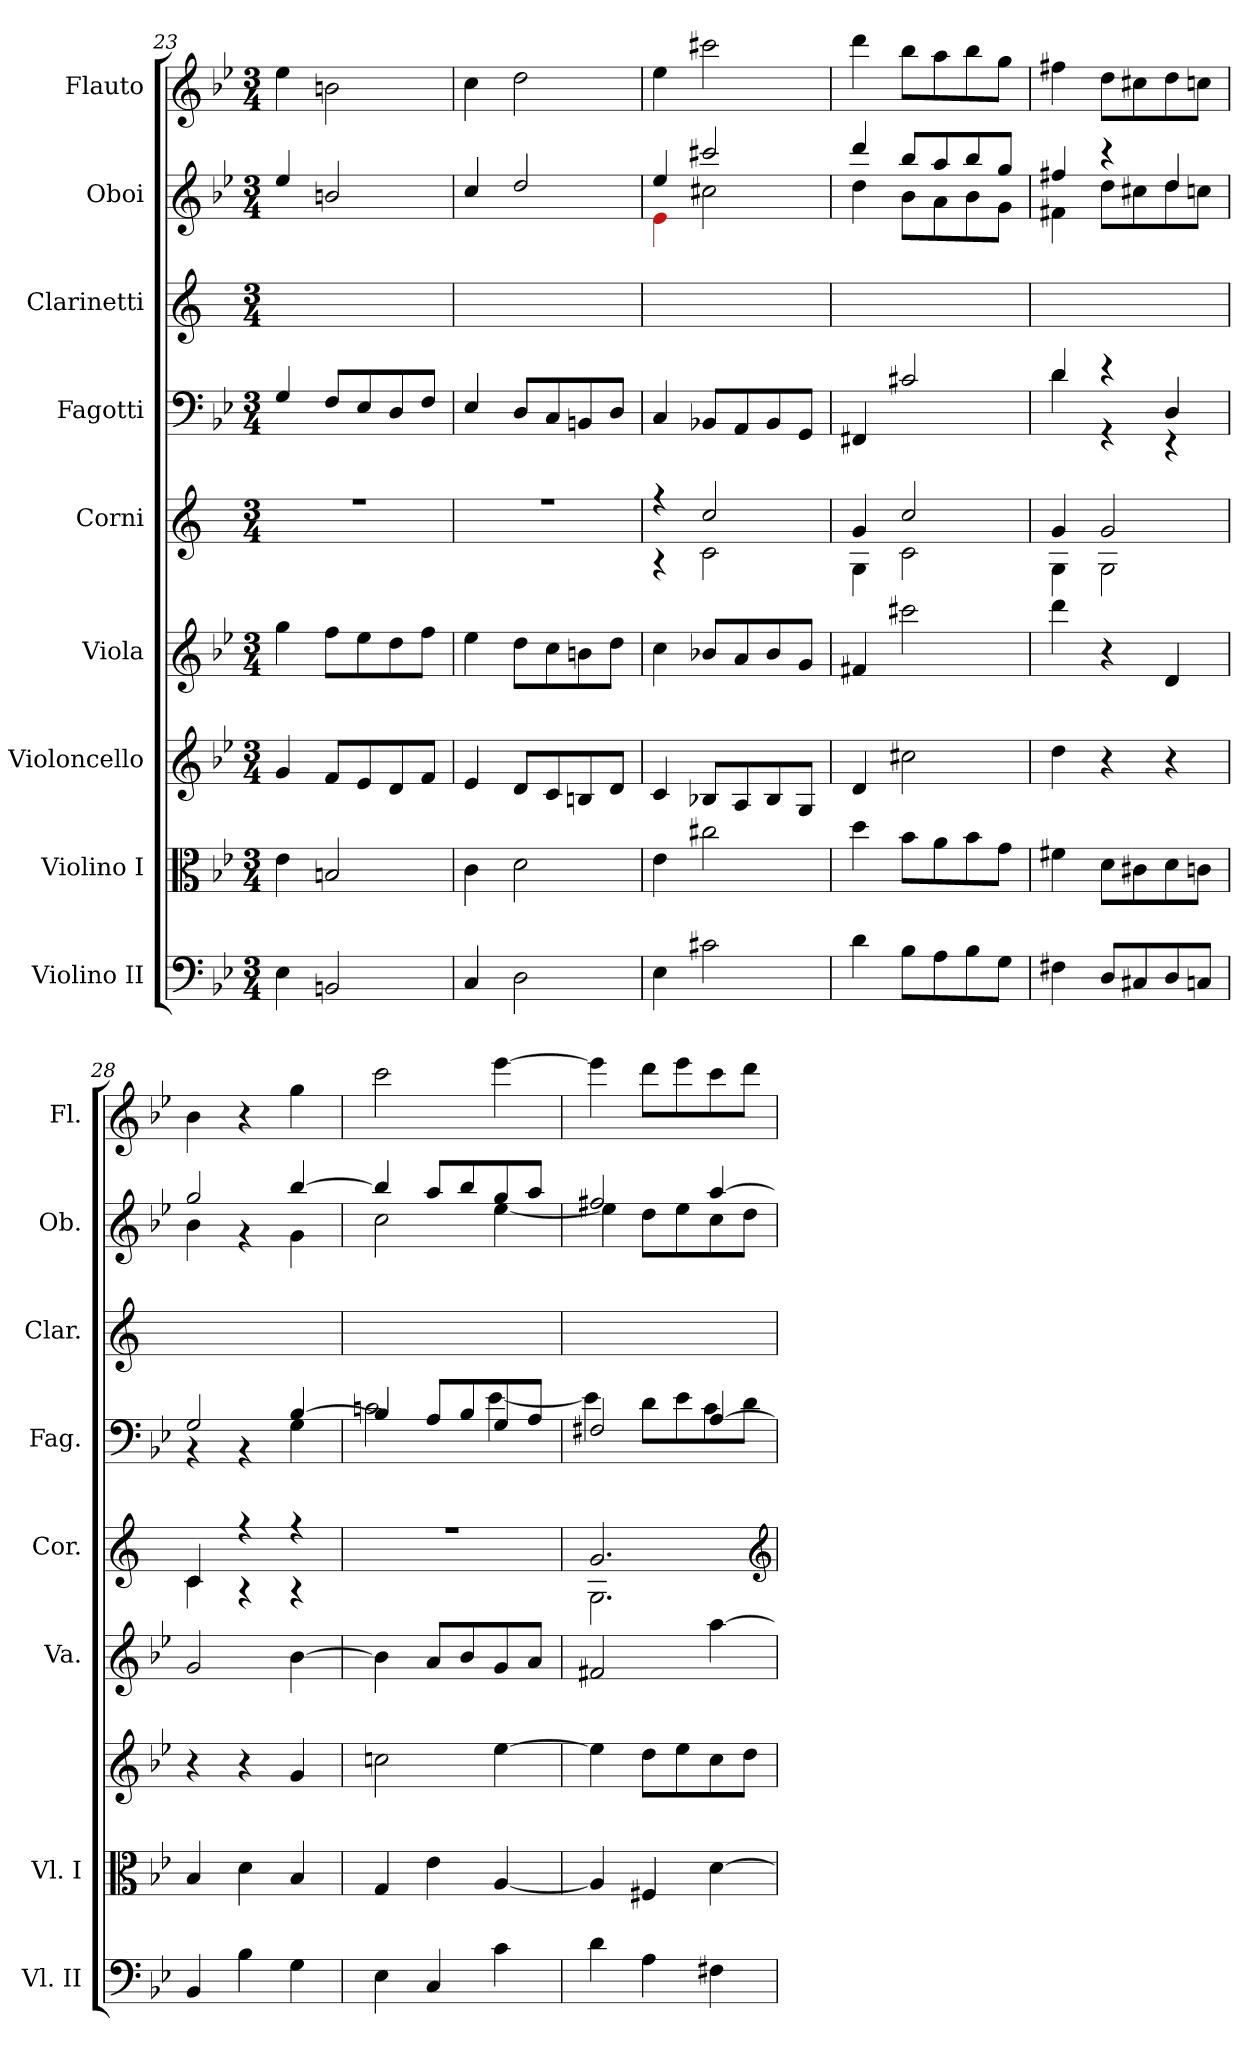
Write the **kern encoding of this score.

**kern	**kern	**kern	**kern	**kern	**kern	**kern	**kern	**kern
*part9	*part8	*part7	*part6	*part5	*part4	*part3	*part2	*part1
*staff9	*staff8	*staff7	*staff6	*staff5	*staff4	*staff3	*staff2	*staff1
*I"Violino II	*I"Violino I	*I"Violoncello	*I"Viola	*I"Corni	*I"Fagotti	*I"Clarinetti	*I"Oboi	*I"Flauto
*I'Vl. II	*I'Vl. I	*	*I'Va.	*I'Cor.	*I'Fag.	*I'Clar.	*I'Ob.	*I'Fl.
*clefF4	*clefC3	*clefG2	*clefG2	*clefG2	*clefF4	*clefG2	*clefG2	*clefG2
*	*	*	*	*ITrd3c5	*	*ITrd1c2	*	*
*k[b-e-]	*k[b-e-]	*k[b-e-]	*k[b-e-]	*k[f#]	*k[b-e-]	*k[b-e-]	*k[b-e-]	*k[b-e-]
*g:	*g:	*g:	*g:	*	*g:	*	*g:	*g:
*M3/4	*M3/4	*M3/4	*M3/4	*M3/4	*M3/4	*M3/4	*M3/4	*M3/4
=23	=23	=23	=23	=23	=23	=23	=23	=23
*	*	*	*	*^	*^	*	*^	*
4E-	4e-	4g	4gg	2.r	2.ryy	4G	2.ryy	2.ryy	4ee-	2.ryy	4ee-
2BBn	2Bn	8fL	8ffL	.	.	8FL	.	.	2bn	.	2bn
.	.	8e-	8ee-	.	.	8E-	.	.	.	.	.
.	.	8d	8dd	.	.	8D	.	.	.	.	.
.	.	8fJ	8ffJ	.	.	8FJ	.	.	.	.	.
=24	=24	=24	=24	=24	=24	=24	=24	=24	=24	=24	=24
4C	4c	4e-	4ee-	2.r	2.ryy	4E-	2.ryy	2.ryy	4cc	2.ryy	4cc
2D	2d	8dL	8ddL	.	.	8DL	.	.	2dd	.	2dd
.	.	8c	8cc	.	.	8C	.	.	.	.	.
.	.	8Bn	8bn	.	.	8BBn	.	.	.	.	.
.	.	8dJ	8ddJ	.	.	8DJ	.	.	.	.	.
=25	=25	=25	=25	=25	=25	=25	=25	=25	=25	=25	=25
4E-	4e-	4c	4cc	4r	4r	4C	2.ryy	2.ryy	4ee-	4Re	4ee-
2c#X	2cc#X	8B-XL	8b-XL	2g	2G	8BB-XL	.	.	2ccc#X	2cc#X	2ccc#X
.	.	8A	8a	.	.	8AA	.	.	.	.	.
.	.	8B-	8b-	.	.	8BB-	.	.	.	.	.
.	.	8GJ	8gJ	.	.	8GGJ	.	.	.	.	.
=26	=26	=26	=26	=26	=26	=26	=26	=26	=26	=26	=26
4d	4dd	4d	4f#X	4d	4D	4FF#X	2.ryy	2.ryy	4ddd	4dd	4ddd
8B-L	8b-L	2cc#X	2ccc#X	2g	2G	2c#X	.	.	8bb-L	8b-L	8bb-L
8A	8a	.	.	.	.	.	.	.	8aa	8a	8aa
8B-	8b-	.	.	.	.	.	.	.	8bb-	8b-	8bb-
8GJ	8gJ	.	.	.	.	.	.	.	8ggJ	8gJ	8ggJ
=27	=27	=27	=27	=27	=27	=27	=27	=27	=27	=27	=27
4F#X	4f#X	4dd	4ddd	4d	4D	4d	4d	2.ryy	4ff#X	4f#X	4ff#X
8DL	8dL	4r	4r	2d	2D	4rd	4rGG	.	4rccc	8ddL	8ddL
8C#X	8c#X	.	.	.	.	.	.	.	.	8cc#X	8cc#X
8D	8d	4r	4d	.	.	4D	4rEE	.	4dd	8dd	8dd
8CnJ	8cnJ	.	.	.	.	.	.	.	.	8ccnJ	8ccnJ
=28	=28	=28	=28	=28	=28	=28	=28	=28	=28	=28	=28
4BB-	4B-	4r	2g	4G	4G	2G	4r	2.ryy	2gg	4b-	4b-
4B-	4d	4r	.	4r	4r	.	4r	.	.	4r	4r
4G	4B-	4g	[4b-	4r	4r	[4B-	4G	.	[4bb-	4g	4gg
=29	=29	=29	=29	=29	=29	=29	=29	=29	=29	=29	=29
4E-	4G	2ccn	4b-]	2.r	2.ryy	4B-]	2cn	2.ryy	4bb-]	2cc	2ccc
4C	4e-	.	8aL	.	.	8AL	.	.	8aaL	.	.
.	.	.	8b-	.	.	8B-	.	.	8bb-	.	.
4c	[4A	[4ee-	8g	.	.	8G	[4e-	.	8gg	[4ee-	[4eee-
.	.	.	8aJ	.	.	8AJ	.	.	8aaJ	.	.
=30	=30	=30	=30	=30	=30	=30	=30	=30	=30	=30	=30
4d	4A]	4ee-]	2f#X	2.d	2.D	2F#X	4e-]	2.ryy	2ff#X	4ee-]	4eee-]
4A	4F#X	8ddL	.	.	.	.	8dL	.	.	8ddL	8dddL
.	.	8ee-	.	.	.	.	8e-	.	.	8ee-	8eee-
4F#X	[4d	8cc	[4aa	.	.	[4A	8c	.	[4aa	8cc	8ccc
.	.	8ddJ	.	.	.	.	8dJ	.	.	8ddJ	8dddJ
*	*	*	*	*v	*v	*	*	*	*v	*v	*
*	*	*	*	*	*v	*v	*	*	*
*	*	*	*	*clefG2	*	*	*	*
=	=	=	=	=	=	=	=	=
*-	*-	*-	*-	*-	*-	*-	*-	*-
